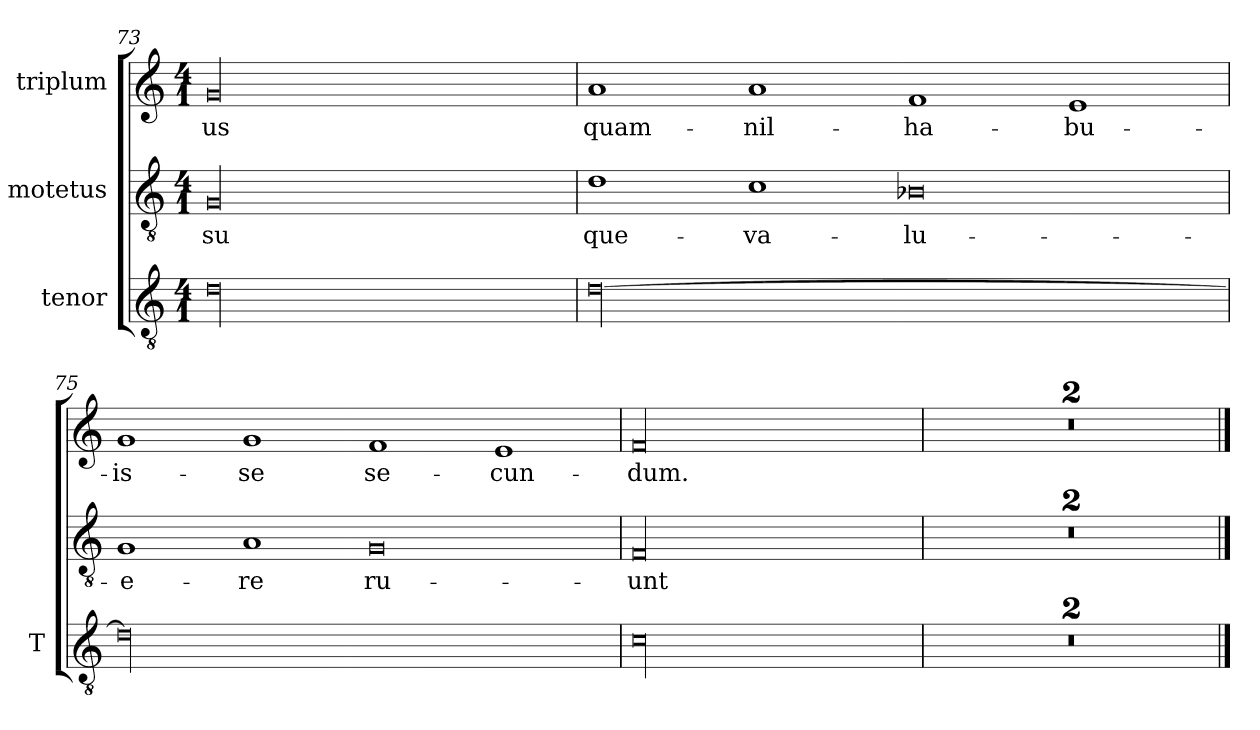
**kern	**kern	**text	**kern	**text
*part3	*part2	*part2	*part1	*part1
*staff3	*staff2	*staff2	*staff1	*staff1
*I"tenor	*I"motetus	*	*I"triplum	*
*I'T	*	*	*	*
*clefGv2	*clefGv2	*	*clefG2	*
*k[]	*k[]	*	*k[]	*
*C:	*C:	*	*C:	*
*M4/1	*M4/1	*	*M4/1	*
=73	=73	=73	=73	=73
00d\	00G/	-su	00g/	-us
=74	=74	=74	=74	=74
[00d\	1d\	que-	1a/	quam-
.	1c\	va-	1a/	nil-
.	0B-X\	-lu-	1f/	ha-
.	.	.	1e/	-bu-
=75	=75	=75	=75	=75
00d\]	1G/	-e-	1g/	-is-
.	1A/	-re	1g/	-se
.	0G/	ru-	1f/	se-
.	.	.	1e/	-cun-
=76	=76	=76	=76	=76
00c\	00F/	-unt	00f/	-dum.
=77	=77	=77	=77	=77
00r	00r	.	00r	.
=78	=78	=78	=78	=78
00r	00r	.	00r	.
==	==	==	==	==
*-	*-	*-	*-	*-
